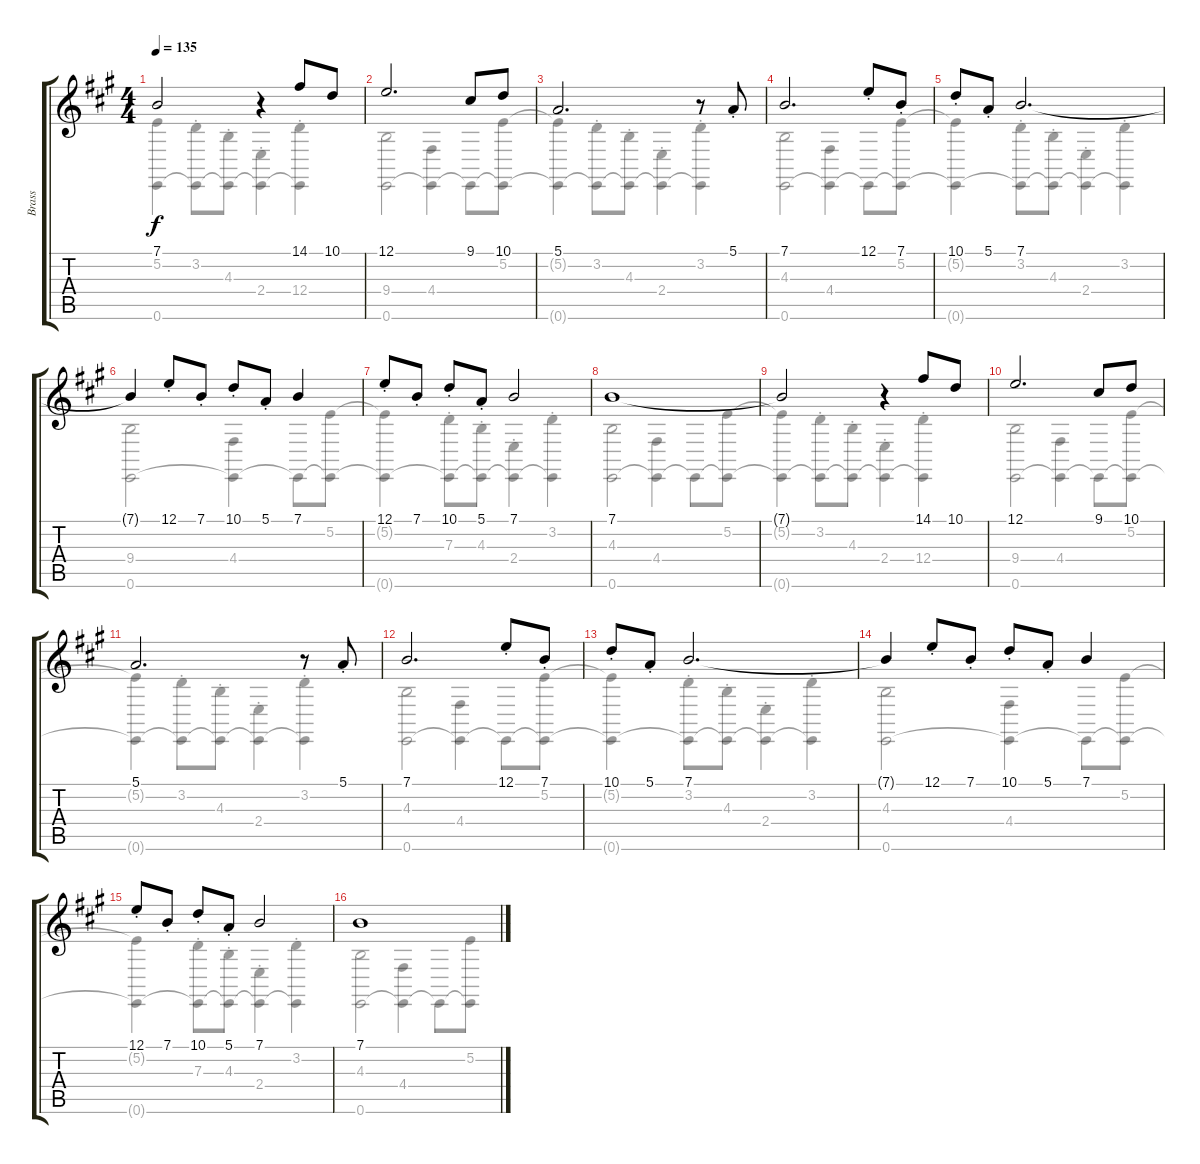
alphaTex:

\track ("Brass" "Brass") {instrument brasssection}
\staff {score tabs}
\tuning (E4 B3 G3 D3 A2 E2) {hide}
\voice
\ts (4 4)
\tempo 135
\clef g2
\ks a
7.1{t}.2{dy f} r.4 14.1.8 10.1.8 |
12.1.2{d} 9.1.8 10.1.8 |
5.1.2{d} r.8 5.1{st}.8 |
7.1.2{d} 12.1{st}.8 7.1{st}.8 |
10.1{st}.8 5.1{st}.8 7.1.2{d} |
7.1{t}.4 12.1{st}.8 7.1{st}.8 10.1{st}.8 5.1{st}.8 7.1.4 |
12.1{st}.8 7.1{st}.8 10.1{st}.8 5.1{st}.8 7.1.2 |
7.1.1 |
7.1{t}.2 r.4 14.1.8 10.1.8 |
12.1.2{d} 9.1.8 10.1.8 |
5.1.2{d} r.8 5.1{st}.8 |
7.1.2{d} 12.1{st}.8 7.1{st}.8 |
10.1{st}.8 5.1{st}.8 7.1.2{d} |
7.1{t}.4 12.1{st}.8 7.1{st}.8 10.1{st}.8 5.1{st}.8 7.1.4 |
12.1{st}.8 7.1{st}.8 10.1{st}.8 5.1{st}.8 7.1.2 |
7.1.1
\voice
\clef g2
\ottava regular
\simile none
\ks a
(5.2{t} 0.6{t}).4{dy f} (3.2{st} 0.6{t}).8 (4.3{st} 0.6{t}).8 (2.4{st} 0.6{t}).4 (12.4{st} 0.6{t}).4 |
(9.4 0.6).2 (4.4 0.6{t}).4 0.6{t}.8 (5.2 0.6{t}).8 |
(5.2{t} 0.6{t}).4 (3.2{st} 0.6{t}).8 (4.3{st} 0.6{t}).8 (2.4{st} 0.6{t}).4 (3.2{st} 0.6{t}).4 |
(4.3 0.6).2 (4.4 0.6{t}).4 0.6{t}.8 (5.2 0.6{t}).8 |
(5.2{t} 0.6{t}).4 (3.2{st} 0.6{t}).8 (4.3{st} 0.6{t}).8 (2.4{st} 0.6{t}).4 (3.2{st} 0.6{t}).4 |
(9.4 0.6).2 (4.4 0.6{t}).4 0.6{t}.8 (5.2 0.6{t}).8 |
(5.2{t} 0.6{t}).4 (7.3{st} 0.6{t}).8 (4.3{st} 0.6{t}).8 (2.4{st} 0.6{t}).4 (3.2{st} 0.6{t}).4 |
(4.3 0.6).2 (4.4 0.6{t}).4 0.6{t}.8 (5.2 0.6{t}).8 |
(5.2{t} 0.6{t}).4 (3.2{st} 0.6{t}).8 (4.3{st} 0.6{t}).8 (2.4{st} 0.6{t}).4 (12.4{st} 0.6{t}).4 |
(9.4 0.6).2 (4.4 0.6{t}).4 0.6{t}.8 (5.2 0.6{t}).8 |
(5.2{t} 0.6{t}).4 (3.2{st} 0.6{t}).8 (4.3{st} 0.6{t}).8 (2.4{st} 0.6{t}).4 (3.2{st} 0.6{t}).4 |
(4.3 0.6).2 (4.4 0.6{t}).4 0.6{t}.8 (5.2 0.6{t}).8 |
(5.2{t} 0.6{t}).4 (3.2{st} 0.6{t}).8 (4.3{st} 0.6{t}).8 (2.4{st} 0.6{t}).4 (3.2{st} 0.6{t}).4 |
(4.3 0.6).2 (4.4 0.6{t}).4 0.6{t}.8 (5.2 0.6{t}).8 |
(5.2{t} 0.6{t}).4 (7.3{st} 0.6{t}).8 (4.3{st} 0.6{t}).8 (2.4{st} 0.6{t}).4 (3.2{st} 0.6{t}).4 |
(4.3 0.6).2 (4.4 0.6{t}).4 0.6{t}.8 (5.2 0.6{t}).8
